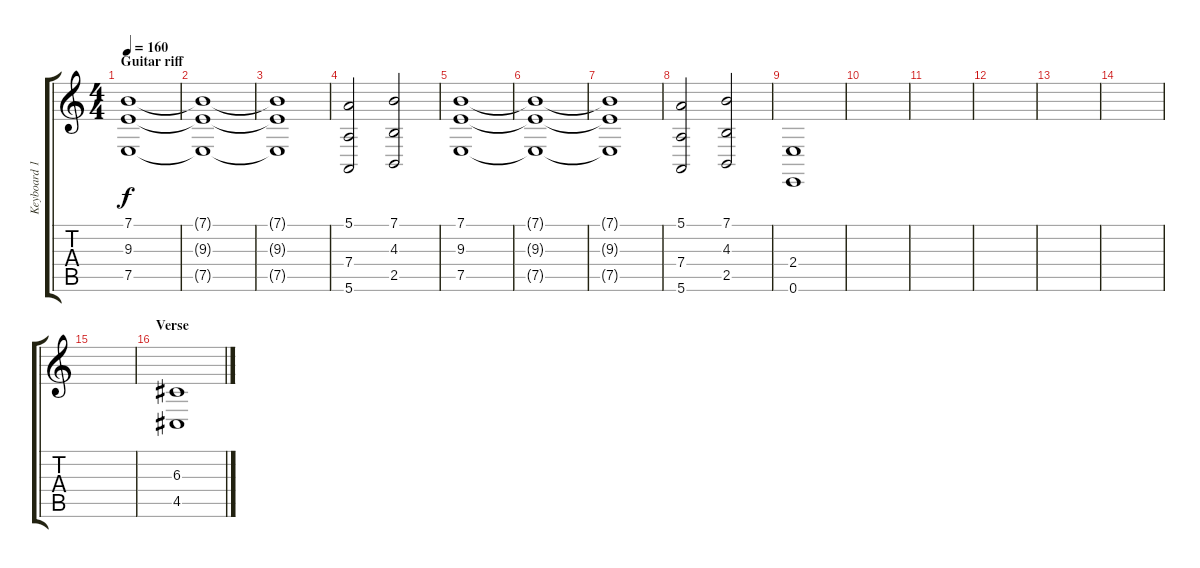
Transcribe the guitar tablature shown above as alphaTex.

\track ("Keyboard 1" "Keyboard 1") {instrument stringensemble1}
\staff {score tabs}
\tuning (E4 B3 G3 D3 A2 E2) {hide}
\ts (4 4)
\section ("" "Guitar riff")
\tempo 160
\clef g2
\ks c
(7.1 9.3 7.5).1{dy f volume 10} |
(7.1{t} 9.3{t} 7.5{t}).1 |
(7.1{t} 9.3{t} 7.5{t}).1 |
(5.1 7.4 5.6).2 (7.1 4.3 2.5).2 |
(7.1 9.3 7.5).1{volume 10} |
(7.1{t} 9.3{t} 7.5{t}).1 |
(7.1{t} 9.3{t} 7.5{t}).1 |
(5.1 7.4 5.6).2 (7.1 4.3 2.5).2 |
(2.4 0.6).1 |
|
|
|
|
|
|
\section ("" "Verse")
(6.3 4.5).1
